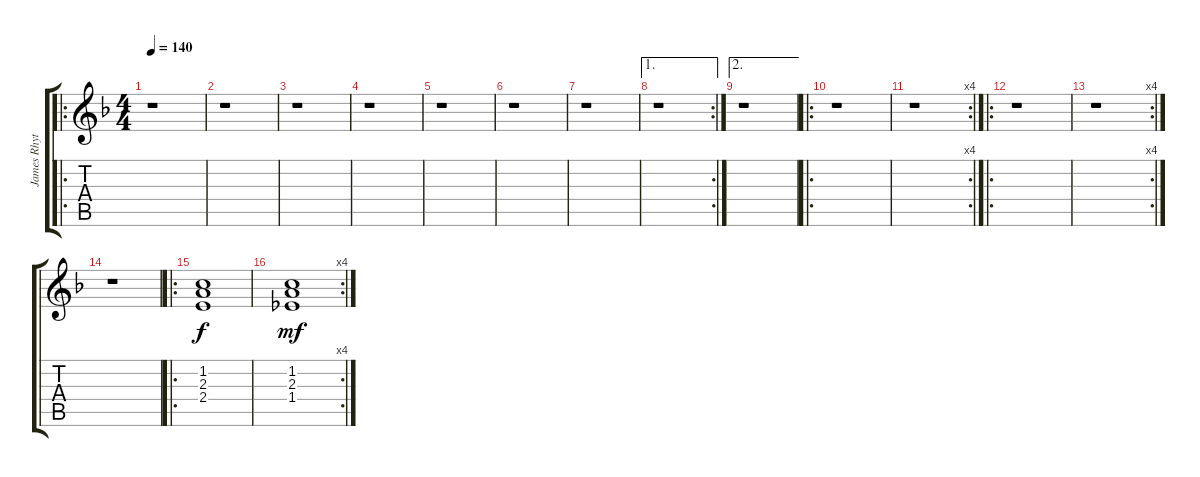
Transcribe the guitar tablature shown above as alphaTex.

\track ("James Rhythm w/dist" "James Rhyt") {instrument distortionguitar}
\staff {score tabs}
\tuning (E4 B3 G3 D3 A2 E2) {hide}
\ro
\ts (4 4)
\tempo 140
\clef g2
\ks f
r.1{dy f instrument distortionguitar} |
r.1 |
r.1 |
r.1 |
r.1 |
r.1 |
r.1 |
\ae 1
\rc 2
r.1 |
\ae 2
r.1 |
\ro
r.1 |
\rc 4
r.1 |
\ro
r.1 |
\rc 4
r.1 |
r.1 |
\ro
(1.2 2.3 2.4).1 |
\rc 4
(1.2 2.3 1.4).1{dy mf}
